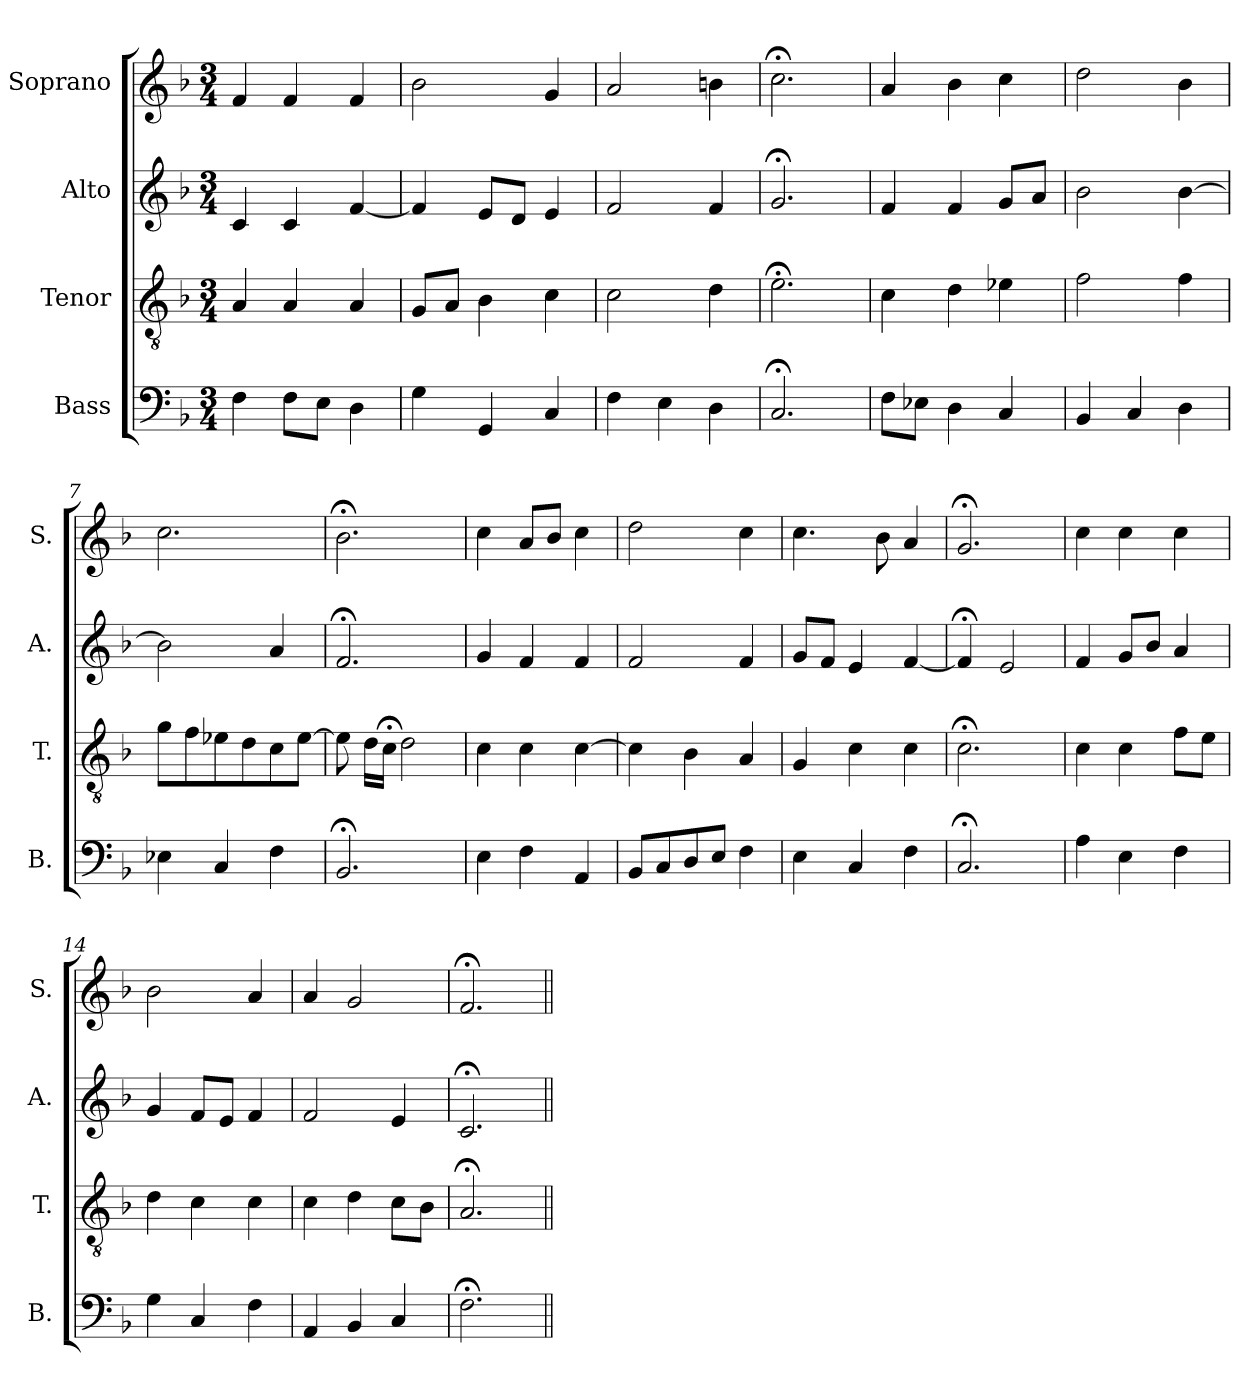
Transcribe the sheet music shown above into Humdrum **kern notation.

**kern	**kern	**kern	**kern
*part4	*part3	*part2	*part1
*staff4	*staff3	*staff2	*staff1
*I"Bass	*I"Tenor	*I"Alto	*I"Soprano
*I'B.	*I'T.	*I'A.	*I'S.
*clefF4	*clefGv2	*clefG2	*clefG2
*	*ITrd7c12	*	*
*k[b-]	*k[b-]	*k[b-]	*k[b-]
*F:	*F:	*F:	*F:
*M3/4	*M3/4	*M3/4	*M3/4
=1	=1	=1	=1
4F\	4AA/	4c/	4f/
8F\L	4AA/	4c/	4f/
8E\J	.	.	.
4D\	4AA/	[4f/	4f/
=2	=2	=2	=2
4G\	8GG/L	4f/]	2b-\
.	8AA/J	.	.
4GG/	4BB-\	8e/L	.
.	.	8d/J	.
4C/	4C\	4e/	4g/
=3	=3	=3	=3
4F\	2C\	2f/	2a/
4E\	.	.	.
4D\	4D\	4f/	4bn\
=4	=4	=4	=4
2.C;</	2.E;<\	2.g;</	2.cc;<\
=5	=5	=5	=5
8F\L	4C\	4f/	4a/
8E-X\J	.	.	.
4D\	4D\	4f/	4b-\
4C/	4E-X\	8g/L	4cc\
.	.	8a/J	.
=6	=6	=6	=6
4BB-/	2F\	2b-\	2dd\
4C/	.	.	.
4D\	4F\	[4b-\	4b-\
!!LO:LB:g=z
=7	=7	=7	=7
4E-X\	8G\L	2b-\]	2.cc\
.	8F\	.	.
4C/	8E-X\	.	.
.	8D\	.	.
4F\	8C\	4a/	.
.	[8E-\J	.	.
=8	=8	=8	=8
2.BB-;</	8E-\]	2.f;</	2.b-;<\
.	16D\LL	.	.
.	16C;<\JJ	.	.
.	2D\	.	.
=9	=9	=9	=9
4E\	4C\	4g/	4cc\
4F\	4C\	4f/	8a/L
.	.	.	8b-/J
4AA/	[4C\	4f/	4cc\
=10	=10	=10	=10
8BB-/L	4C\]	2f/	2dd\
8C/	.	.	.
8D/	4BB-\	.	.
8E/J	.	.	.
4F\	4AA/	4f/	4cc\
=11	=11	=11	=11
4E\	4GG/	8g/L	4.cc\
.	.	8f/J	.
4C/	4C\	4e/	.
.	.	.	8b-\
4F\	4C\	[4f/	4a/
!!LO:PB:g=z
=12	=12	=12	=12
2.C;</	2.C;<\	4f;</]	2.g;</
.	.	2e/	.
=13	=13	=13	=13
4A\	4C\	4f/	4cc\
4E\	4C\	8g/L	4cc\
.	.	8b-/J	.
4F\	8F\L	4a/	4cc\
.	8E\J	.	.
=14	=14	=14	=14
4G\	4D\	4g/	2b-\
4C/	4C\	8f/L	.
.	.	8e/J	.
4F\	4C\	4f/	4a/
=15	=15	=15	=15
4AA/	4C\	2f/	4a/
4BB-/	4D\	.	2g/
4C/	8C\L	4e/	.
.	8BB-\J	.	.
=16	=16	=16	=16
2.F;<\	2.AA;</	2.c;</	2.f;</
=||	=||	=||	=||
*-	*-	*-	*-
